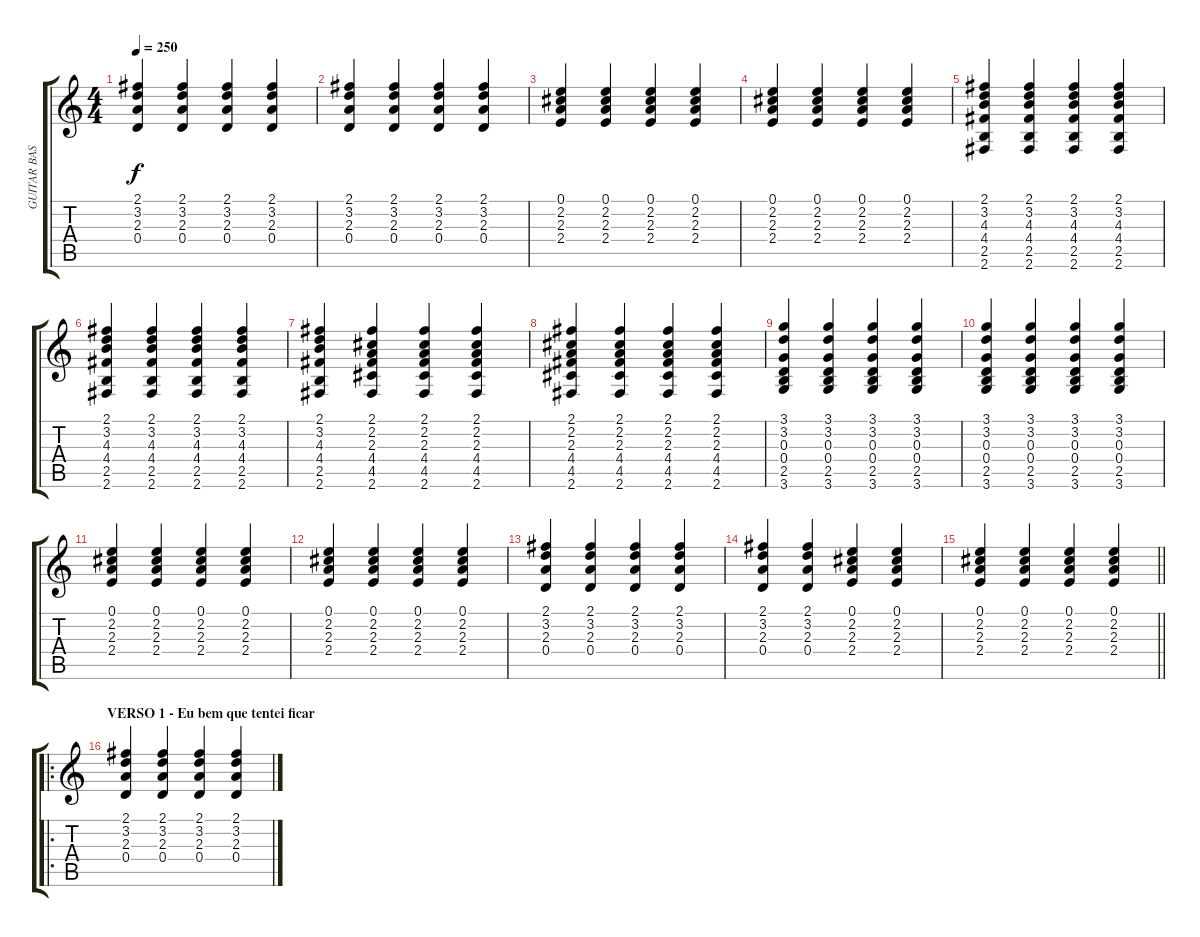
\track ("GUITAR BASE DISTORÇÃO" "GUITAR BAS") {instrument distortionguitar}
\staff {score tabs}
\tuning (E4 B3 G3 D3 A2 E2) {hide}
\ts (4 4)
\tempo 250
\clef g2
\ks c
(2.1 3.2 2.3 0.4).4{dy f} (2.1 3.2 2.3 0.4).4 (2.1 3.2 2.3 0.4).4 (2.1 3.2 2.3 0.4).4 |
(2.1 3.2 2.3 0.4).4 (2.1 3.2 2.3 0.4).4 (2.1 3.2 2.3 0.4).4 (2.1 3.2 2.3 0.4).4 |
(0.1 2.2 2.3 2.4).4 (0.1 2.2 2.3 2.4).4 (0.1 2.2 2.3 2.4).4 (0.1 2.2 2.3 2.4).4 |
(0.1 2.2 2.3 2.4).4 (0.1 2.2 2.3 2.4).4 (0.1 2.2 2.3 2.4).4 (0.1 2.2 2.3 2.4).4 |
(2.1 3.2 4.3 4.4 2.5 2.6).4 (2.1 3.2 4.3 4.4 2.5 2.6).4 (2.1 3.2 4.3 4.4 2.5 2.6).4 (2.1 3.2 4.3 4.4 2.5 2.6).4 |
(2.1 3.2 4.3 4.4 2.5 2.6).4 (2.1 3.2 4.3 4.4 2.5 2.6).4 (2.1 3.2 4.3 4.4 2.5 2.6).4 (2.1 3.2 4.3 4.4 2.5 2.6).4 |
(2.1 3.2 4.3 4.4 2.5 2.6).4 (2.1 2.2 2.3 4.4 4.5 2.6).4 (2.1 2.2 2.3 4.4 4.5 2.6).4 (2.1 2.2 2.3 4.4 4.5 2.6).4 |
(2.1 2.2 2.3 4.4 4.5 2.6).4 (2.1 2.2 2.3 4.4 4.5 2.6).4 (2.1 2.2 2.3 4.4 4.5 2.6).4 (2.1 2.2 2.3 4.4 4.5 2.6).4 |
(3.1 3.2 0.3 0.4 2.5 3.6).4 (3.1 3.2 0.3 0.4 2.5 3.6).4 (3.1 3.2 0.3 0.4 2.5 3.6).4 (3.1 3.2 0.3 0.4 2.5 3.6).4 |
(3.1 3.2 0.3 0.4 2.5 3.6).4 (3.1 3.2 0.3 0.4 2.5 3.6).4 (3.1 3.2 0.3 0.4 2.5 3.6).4 (3.1 3.2 0.3 0.4 2.5 3.6).4 |
(0.1 2.2 2.3 2.4).4 (0.1 2.2 2.3 2.4).4 (0.1 2.2 2.3 2.4).4 (0.1 2.2 2.3 2.4).4 |
(0.1 2.2 2.3 2.4).4 (0.1 2.2 2.3 2.4).4 (0.1 2.2 2.3 2.4).4 (0.1 2.2 2.3 2.4).4 |
(2.1 3.2 2.3 0.4).4 (2.1 3.2 2.3 0.4).4 (2.1 3.2 2.3 0.4).4 (2.1 3.2 2.3 0.4).4 |
(2.1 3.2 2.3 0.4).4 (2.1 3.2 2.3 0.4).4 (0.1 2.2 2.3 2.4).4 (0.1 2.2 2.3 2.4).4 |
\barLineRight lightlight
(0.1 2.2 2.3 2.4).4 (0.1 2.2 2.3 2.4).4 (0.1 2.2 2.3 2.4).4 (0.1 2.2 2.3 2.4).4 |
\ro
\section ("" "VERSO 1 - Eu bem que tentei ficar")
(2.1 3.2 2.3 0.4).4 (2.1 3.2 2.3 0.4).4 (2.1 3.2 2.3 0.4).4 (2.1 3.2 2.3 0.4).4
